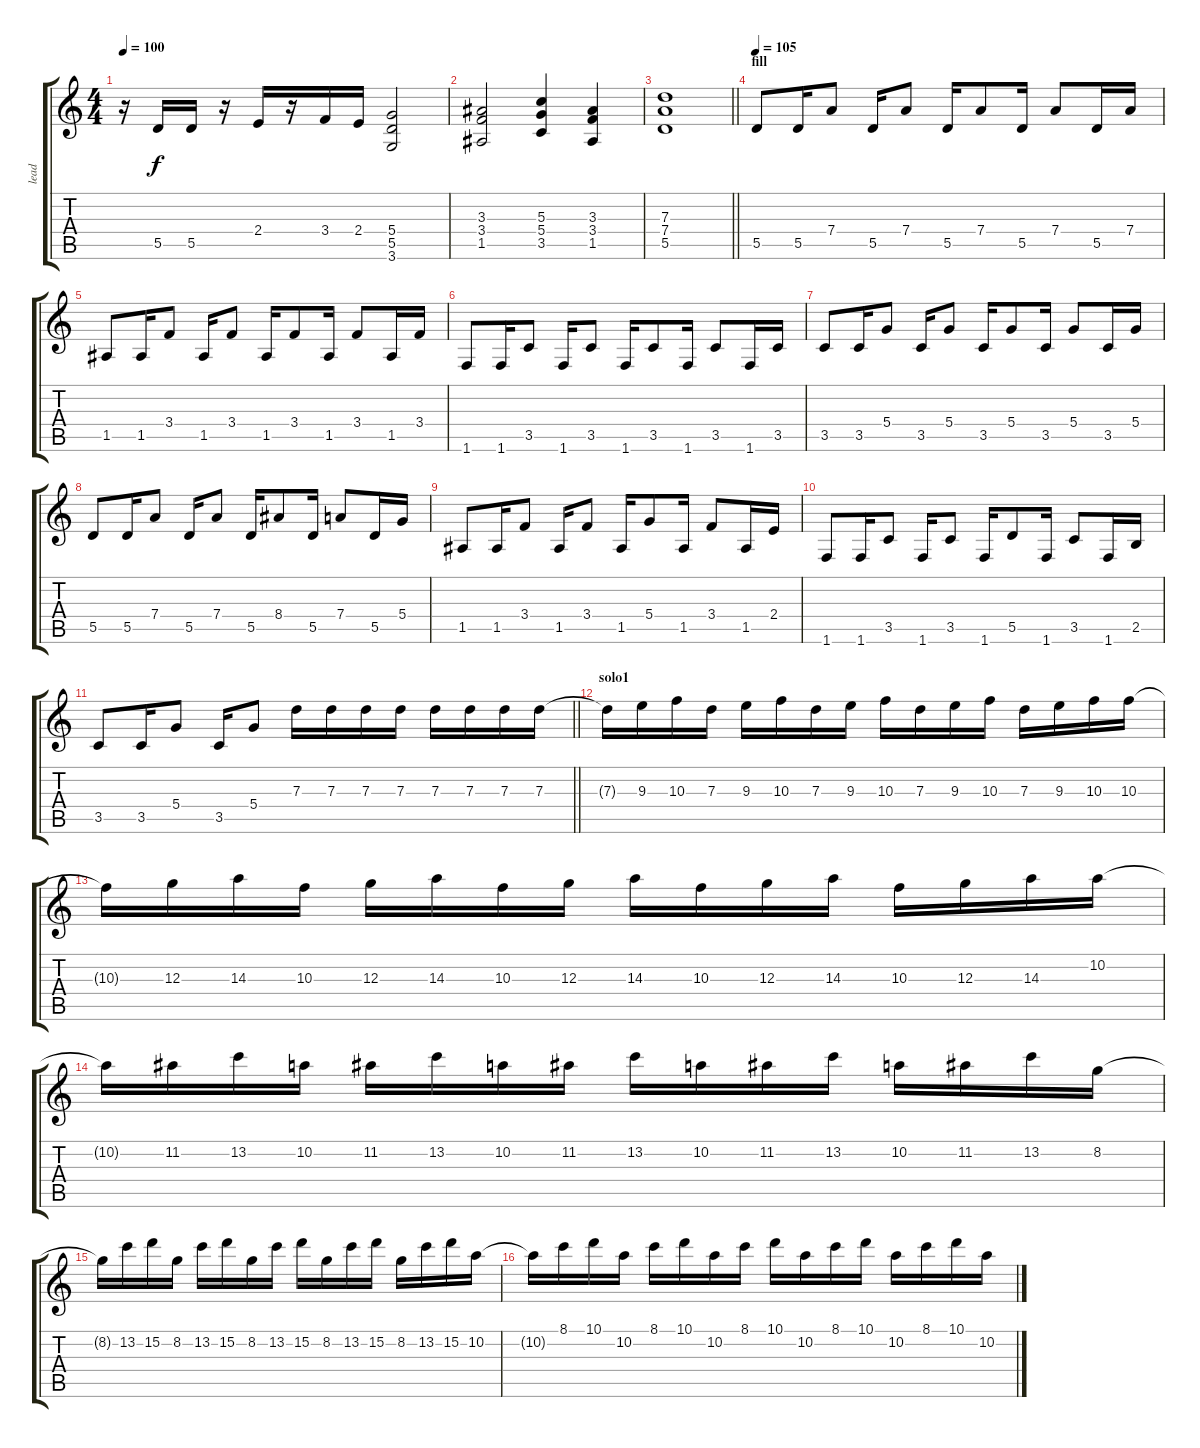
\track ("lead " "lead ") {instrument distortionguitar}
\staff {score tabs}
\tuning (E4 B3 G3 D3 A2 E2) {hide}
\ts (4 4)
\tempo 100
\clef g2
\ks c
r.16{dy f} 5.5.16 5.5.16 r.16 2.4.16 r.16 3.4.16 2.4.16 (5.4 5.5 3.6).2 |
(3.3 3.4 1.5).2 (5.3 5.4 3.5).4 (3.3 3.4 1.5).4 |
\barLineRight lightlight
(7.3 7.4 5.5).1 |
\section ("" "fill")
\tempo 105
5.5.8{volume 16 balance 0} 5.5.16 7.4.8 5.5.16 7.4.8 5.5.16 7.4.8 5.5.16 7.4.8 5.5.16 7.4.16 |
1.5.8 1.5.16 3.4.8 1.5.16 3.4.8 1.5.16 3.4.8 1.5.16 3.4.8 1.5.16 3.4.16 |
1.6.8 1.6.16 3.5.8 1.6.16 3.5.8 1.6.16 3.5.8 1.6.16 3.5.8 1.6.16 3.5.16 |
3.5.8 3.5.16 5.4.8 3.5.16 5.4.8 3.5.16 5.4.8 3.5.16 5.4.8 3.5.16 5.4.16 |
5.5.8 5.5.16 7.4.8 5.5.16 7.4.8 5.5.16 8.4.8 5.5.16 7.4.8 5.5.16 5.4.16 |
1.5.8 1.5.16 3.4.8 1.5.16 3.4.8 1.5.16 5.4.8 1.5.16 3.4.8 1.5.16 2.4.16 |
1.6.8 1.6.16 3.5.8 1.6.16 3.5.8 1.6.16 5.5.8 1.6.16 3.5.8 1.6.16 2.5.16 |
\barLineRight lightlight
3.5.8 3.5.16 5.4.8 3.5.16 5.4.8 7.3.16{volume 16} 7.3.16 7.3.16 7.3.16 7.3.16 7.3.16 7.3.16 7.3.16 |
\section ("" "solo1")
7.3{t}.16 9.3.16 10.3.16 7.3.16 9.3.16 10.3.16 7.3.16 9.3.16 10.3.16 7.3.16 9.3.16 10.3.16 7.3.16 9.3.16 10.3.16 10.3.16 |
10.3{t}.16 12.3.16 14.3.16 10.3.16 12.3.16 14.3.16 10.3.16 12.3.16 14.3.16 10.3.16 12.3.16 14.3.16 10.3.16 12.3.16 14.3.16 10.2.16 |
10.2{t}.16 11.2.16 13.2.16 10.2.16 11.2.16 13.2.16 10.2.16 11.2.16 13.2.16 10.2.16 11.2.16 13.2.16 10.2.16 11.2.16 13.2.16 8.2.16 |
8.2{t}.16 13.2.16 15.2.16 8.2.16 13.2.16 15.2.16 8.2.16 13.2.16 15.2.16 8.2.16 13.2.16 15.2.16 8.2.16 13.2.16 15.2.16 10.2.16 |
10.2{t}.16 8.1.16 10.1.16 10.2.16 8.1.16 10.1.16 10.2.16 8.1.16 10.1.16 10.2.16 8.1.16 10.1.16 10.2.16 8.1.16 10.1.16 10.2.16
